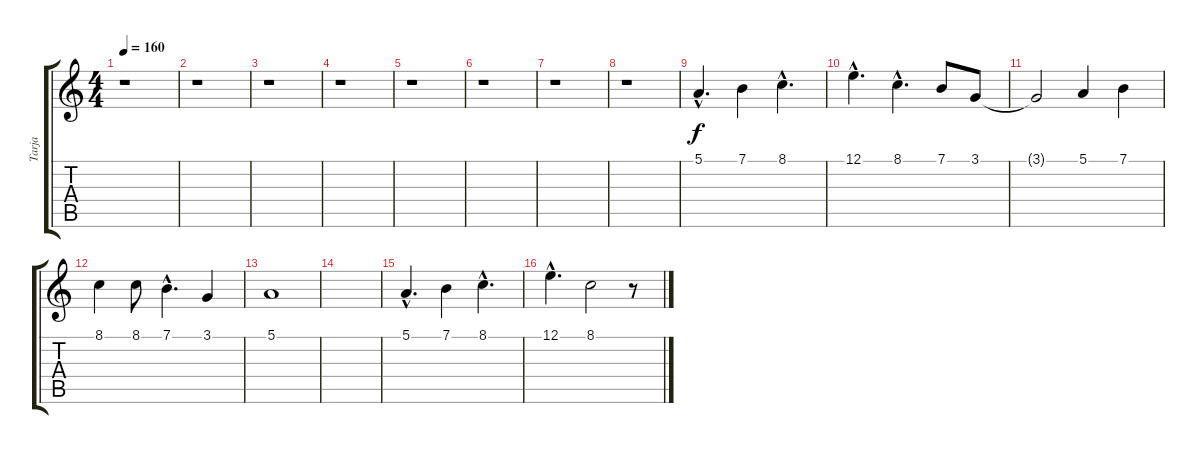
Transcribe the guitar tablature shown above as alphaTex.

\track ("Tarja" "Tarja") {instrument lead6voice}
\staff {score tabs}
\tuning (E4 B3 G3 D3 A2 E2) {hide}
\ts (4 4)
\tempo 160
\clef g2
\ks c
r.1{dy f} |
r.1 |
r.1 |
r.1 |
r.1 |
r.1 |
r.1 |
r.1 |
5.1{hac}.4{d} 7.1.4 8.1{hac}.4{d} |
12.1{hac}.4{d} 8.1{hac}.4{d} 7.1.8 3.1.8 |
3.1{t}.2 5.1.4 7.1.4 |
8.1.4 8.1.8 7.1{hac}.4{d} 3.1.4 |
5.1.1 |
|
5.1{hac}.4{d} 7.1.4 8.1{hac}.4{d} |
12.1{hac}.4{d} 8.1.2 r.8
